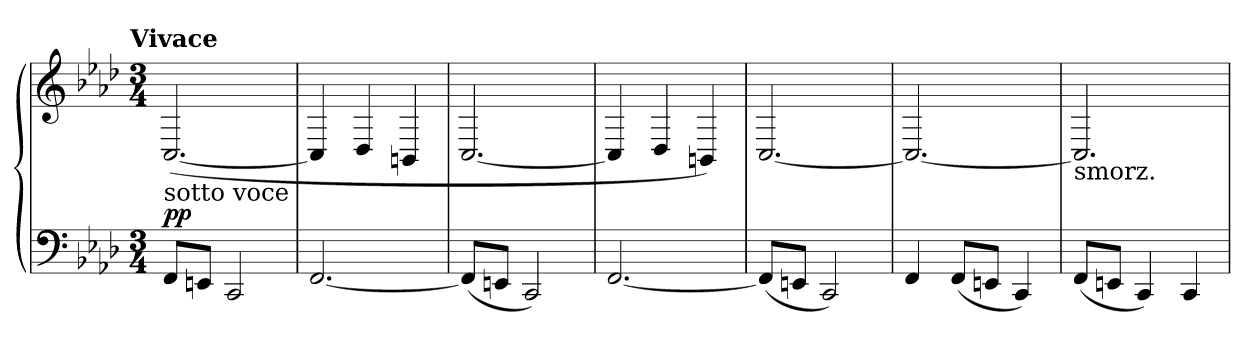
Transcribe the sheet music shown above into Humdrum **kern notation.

**kern	**kern	**dynam
*part1	*part1	*part1
*staff2	*staff1	*staff1/2
*clefF4	*clefG2	*
*k[b-e-a-d-]	*k[b-e-a-d-]	*
!!LO:TX:omd:t=Vivace
*M3/4	*M3/4	*
*MM182	*MM182	*
=1	=1	=1
!	!LO:TX:b:t=sotto voce	!
8FFL	([2.C	pp
8EEnJ	.	.
2CC	.	.
=2	=2	=2
[2.FF	4C]	.
.	4D-	.
.	4BBn	.
=3	=3	=3
(8FFL]	[2.C	.
8EEnJ	.	.
2CC)	.	.
=4	=4	=4
[2.FF	4C]	.
.	4D-	.
.	4BBn)	.
=5	=5	=5
(8FFL]	[2.C	.
8EEnJ	.	.
2CC)	.	.
=6	=6	=6
4FF	2.C_	.
(8FFL	.	.
8EEnJ	.	.
4CC)	.	.
=7	=7	=7
!	!LO:TX:b:t=smorz.	!
(8FFL	2.C]	.
8EEnJ	.	.
4CC)	.	.
4CC	.	.
=	=	=
*-	*-	*-
